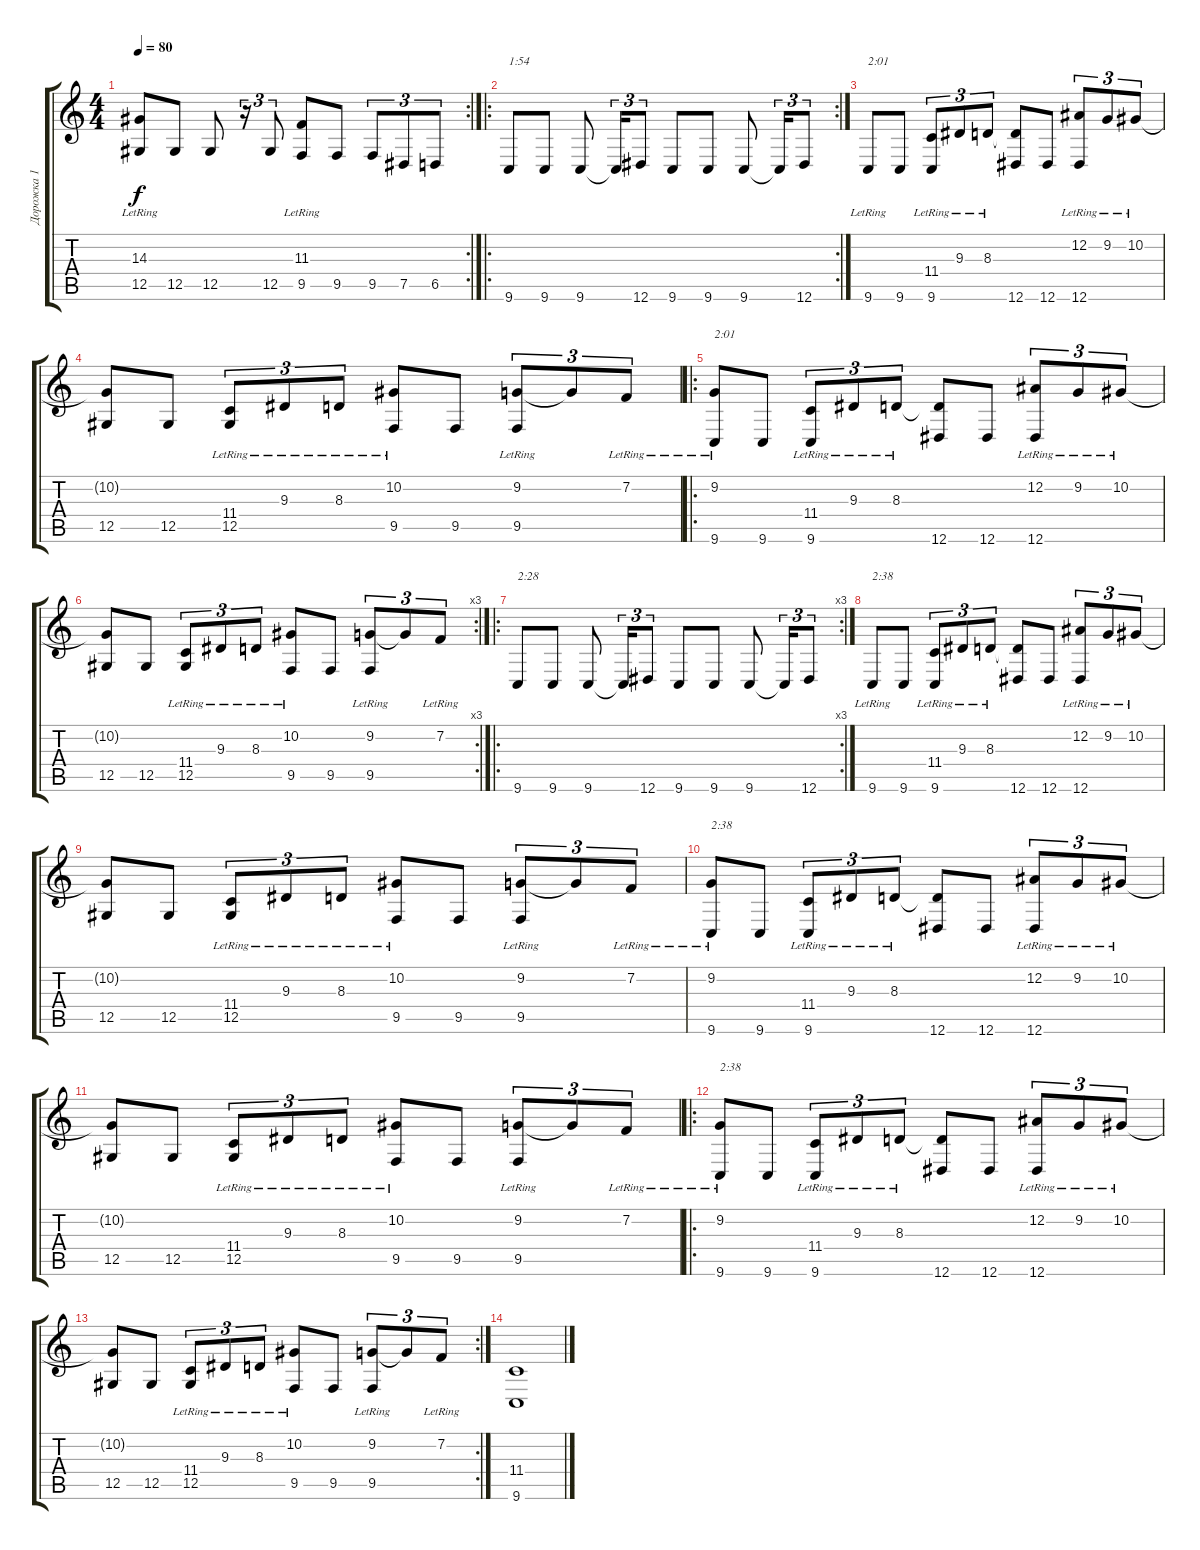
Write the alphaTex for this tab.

\track ("Дорожка 1" "Дорожка 1") {instrument brightacousticpiano}
\staff {score tabs}
\tuning (Eb4 Bb3 Gb3 Db3 Ab2 Eb2) {hide}
\rc 2
\ts (4 4)
\tempo 80
\clef g2
\ks c
(14.3{lr} 12.5).8{dy f} 12.5.8 12.5.8 r.16{tu (3 2)} 12.5.8{tu (3 2)} (11.3{lr} 9.5).8 9.5.8 9.5.8{tu (3 2)} 7.5.8{tu (3 2)} 6.5.8{tu (3 2)} |
\ro
\rc 2
9.6.8{txt "1:54"} 9.6.8 9.6.8 9.6{t}.16{tu (3 2)} 12.6.8{tu (3 2)} 9.6.8 9.6.8 9.6.8 9.6{t}.16{tu (3 2)} 12.6.8{tu (3 2)} |
9.6{lr}.8{txt "2:01"} 9.6.8 (11.4{lr} 9.6).8{tu (3 2)} 9.3{lr}.8{tu (3 2)} 8.3{lr}.8{tu (3 2)} (8.3{t} 12.6).8 12.6.8 (12.2{lr} 12.6).8{tu (3 2)} 9.2{lr}.8{tu (3 2)} 10.2{lr}.8{tu (3 2)} |
(10.2{t} 12.5).8 12.5.8 (11.4{lr} 12.5).8{tu (3 2)} 9.3{lr}.8{tu (3 2)} 8.3{lr}.8{tu (3 2)} (10.2{lr} 9.5).8 9.5.8 (9.2{lr} 9.5).8{tu (3 2)} 9.2{t}.8{tu (3 2)} 7.2{lr}.8{tu (3 2)} |
\ro
(9.2{lr} 9.6{lr}).8{txt "2:01"} 9.6.8 (11.4{lr} 9.6).8{tu (3 2)} 9.3{lr}.8{tu (3 2)} 8.3{lr}.8{tu (3 2)} (8.3{t} 12.6).8 12.6.8 (12.2{lr} 12.6).8{tu (3 2)} 9.2{lr}.8{tu (3 2)} 10.2{lr}.8{tu (3 2)} |
\rc 3
(10.2{t} 12.5).8 12.5.8 (11.4{lr} 12.5).8{tu (3 2)} 9.3{lr}.8{tu (3 2)} 8.3{lr}.8{tu (3 2)} (10.2{lr} 9.5).8 9.5.8 (9.2{lr} 9.5).8{tu (3 2)} 9.2{t}.8{tu (3 2)} 7.2{lr}.8{tu (3 2)} |
\ro
\rc 3
9.6.8{txt "2:28"} 9.6.8 9.6.8 9.6{t}.16{tu (3 2)} 12.6.8{tu (3 2)} 9.6.8 9.6.8 9.6.8 9.6{t}.16{tu (3 2)} 12.6.8{tu (3 2)} |
9.6{lr}.8{txt "2:38"} 9.6.8 (11.4{lr} 9.6).8{tu (3 2)} 9.3{lr}.8{tu (3 2)} 8.3{lr}.8{tu (3 2)} (8.3{t} 12.6).8 12.6.8 (12.2{lr} 12.6).8{tu (3 2)} 9.2{lr}.8{tu (3 2)} 10.2{lr}.8{tu (3 2)} |
(10.2{t} 12.5).8 12.5.8 (11.4{lr} 12.5).8{tu (3 2)} 9.3{lr}.8{tu (3 2)} 8.3{lr}.8{tu (3 2)} (10.2{lr} 9.5).8 9.5.8 (9.2{lr} 9.5).8{tu (3 2)} 9.2{t}.8{tu (3 2)} 7.2{lr}.8{tu (3 2)} |
(9.2{lr} 9.6{lr}).8{txt "2:38"} 9.6.8 (11.4{lr} 9.6).8{tu (3 2)} 9.3{lr}.8{tu (3 2)} 8.3{lr}.8{tu (3 2)} (8.3{t} 12.6).8 12.6.8 (12.2{lr} 12.6).8{tu (3 2)} 9.2{lr}.8{tu (3 2)} 10.2{lr}.8{tu (3 2)} |
(10.2{t} 12.5).8 12.5.8 (11.4{lr} 12.5).8{tu (3 2)} 9.3{lr}.8{tu (3 2)} 8.3{lr}.8{tu (3 2)} (10.2{lr} 9.5).8 9.5.8 (9.2{lr} 9.5).8{tu (3 2)} 9.2{t}.8{tu (3 2)} 7.2{lr}.8{tu (3 2)} |
\ro
(9.2{lr} 9.6{lr}).8{txt "2:38"} 9.6.8 (11.4{lr} 9.6).8{tu (3 2)} 9.3{lr}.8{tu (3 2)} 8.3{lr}.8{tu (3 2)} (8.3{t} 12.6).8 12.6.8 (12.2{lr} 12.6).8{tu (3 2)} 9.2{lr}.8{tu (3 2)} 10.2{lr}.8{tu (3 2)} |
\rc 2
(10.2{t} 12.5).8 12.5.8 (11.4{lr} 12.5).8{tu (3 2)} 9.3{lr}.8{tu (3 2)} 8.3{lr}.8{tu (3 2)} (10.2{lr} 9.5).8 9.5.8 (9.2{lr} 9.5).8{tu (3 2)} 9.2{t}.8{tu (3 2)} 7.2{lr}.8{tu (3 2)} |
(11.4 9.6).1
